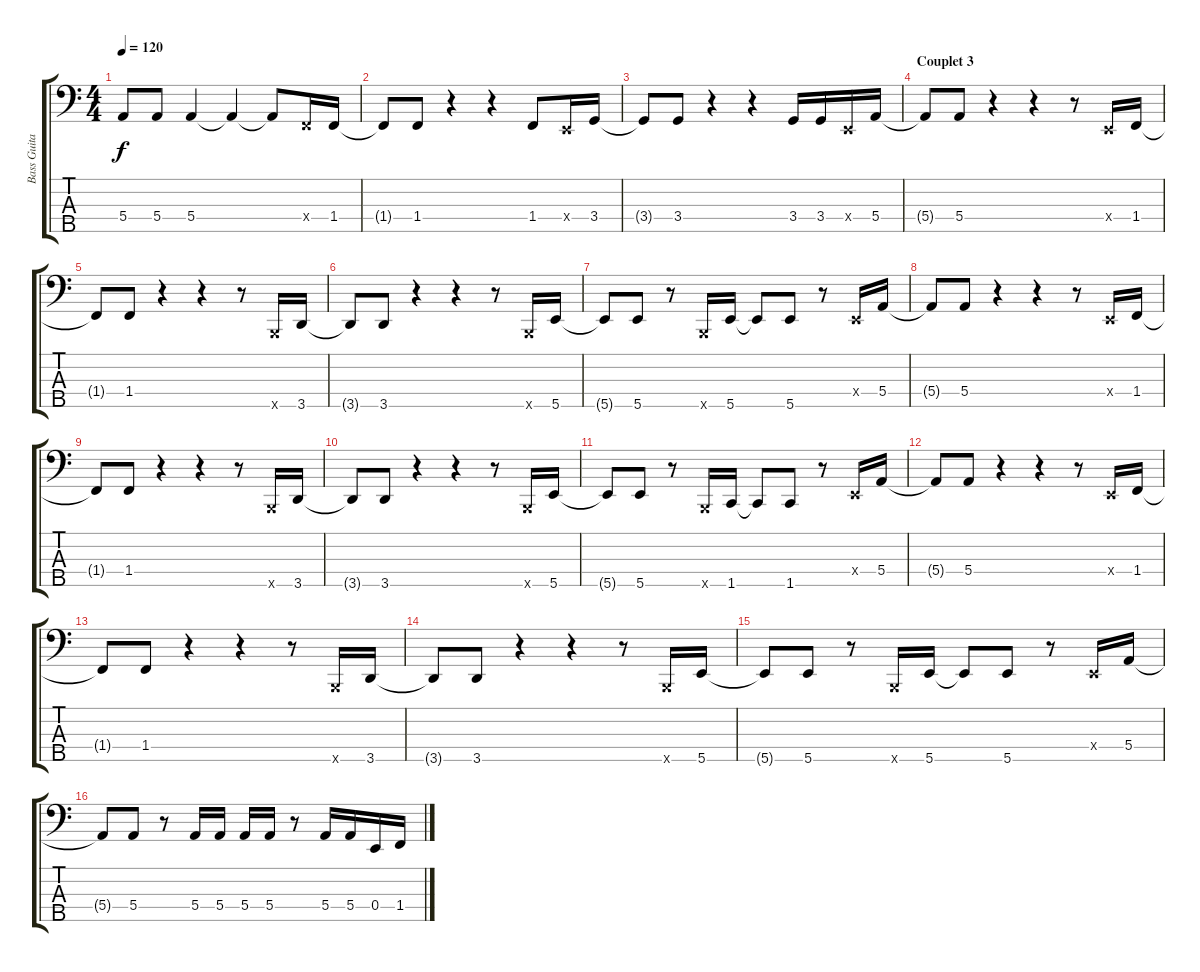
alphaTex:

\track ("Bass Guitar" "Bass Guita") {instrument electricbassfinger}
\staff {score tabs}
\tuning (G2 D2 A1 E1 B0) {hide}
\ts (4 4)
\tempo 120
\clef f4
\ks c
5.4.8{dy f} 5.4.8 5.4.4 5.4{t}.4 5.4{t}.8 1.4{x}.16 1.4.16 |
1.4{t}.8 1.4.8 r.4 r.4 1.4.8 0.4{x}.16 3.4.16 |
3.4{t}.8 3.4.8 r.4 r.4 3.4.16 3.4.16 0.4{x}.16 5.4.16 |
\section ("" "Couplet 3")
5.4{t}.8 5.4.8 r.4 r.4 r.8 0.4{x}.16 1.4.16 |
1.4{t}.8 1.4.8 r.4 r.4 r.8 0.5{x}.16 3.5.16 |
3.5{t}.8 3.5.8 r.4 r.4 r.8 0.5{x}.16 5.5.16 |
5.5{t}.8 5.5.8 r.8 0.5{x}.16 5.5.16 5.5{t}.8 5.5.8 r.8 0.4{x}.16 5.4.16 |
5.4{t}.8 5.4.8 r.4 r.4 r.8 0.4{x}.16 1.4.16 |
1.4{t}.8 1.4.8 r.4 r.4 r.8 0.5{x}.16 3.5.16 |
3.5{t}.8 3.5.8 r.4 r.4 r.8 0.5{x}.16 5.5.16 |
5.5{t}.8 5.5.8 r.8 0.5{x}.16 1.5.16 1.5{t}.8 1.5.8 r.8 0.4{x}.16 5.4.16 |
5.4{t}.8 5.4.8 r.4 r.4 r.8 0.4{x}.16 1.4.16 |
1.4{t}.8 1.4.8 r.4 r.4 r.8 0.5{x}.16 3.5.16 |
3.5{t}.8 3.5.8 r.4 r.4 r.8 0.5{x}.16 5.5.16 |
5.5{t}.8 5.5.8 r.8 0.5{x}.16 5.5.16 5.5{t}.8 5.5.8 r.8 0.4{x}.16 5.4.16 |
5.4{t}.8 5.4.8 r.8 5.4.16 5.4.16 5.4.16 5.4.16 r.8 5.4.16 5.4.16 0.4.16 1.4.16
